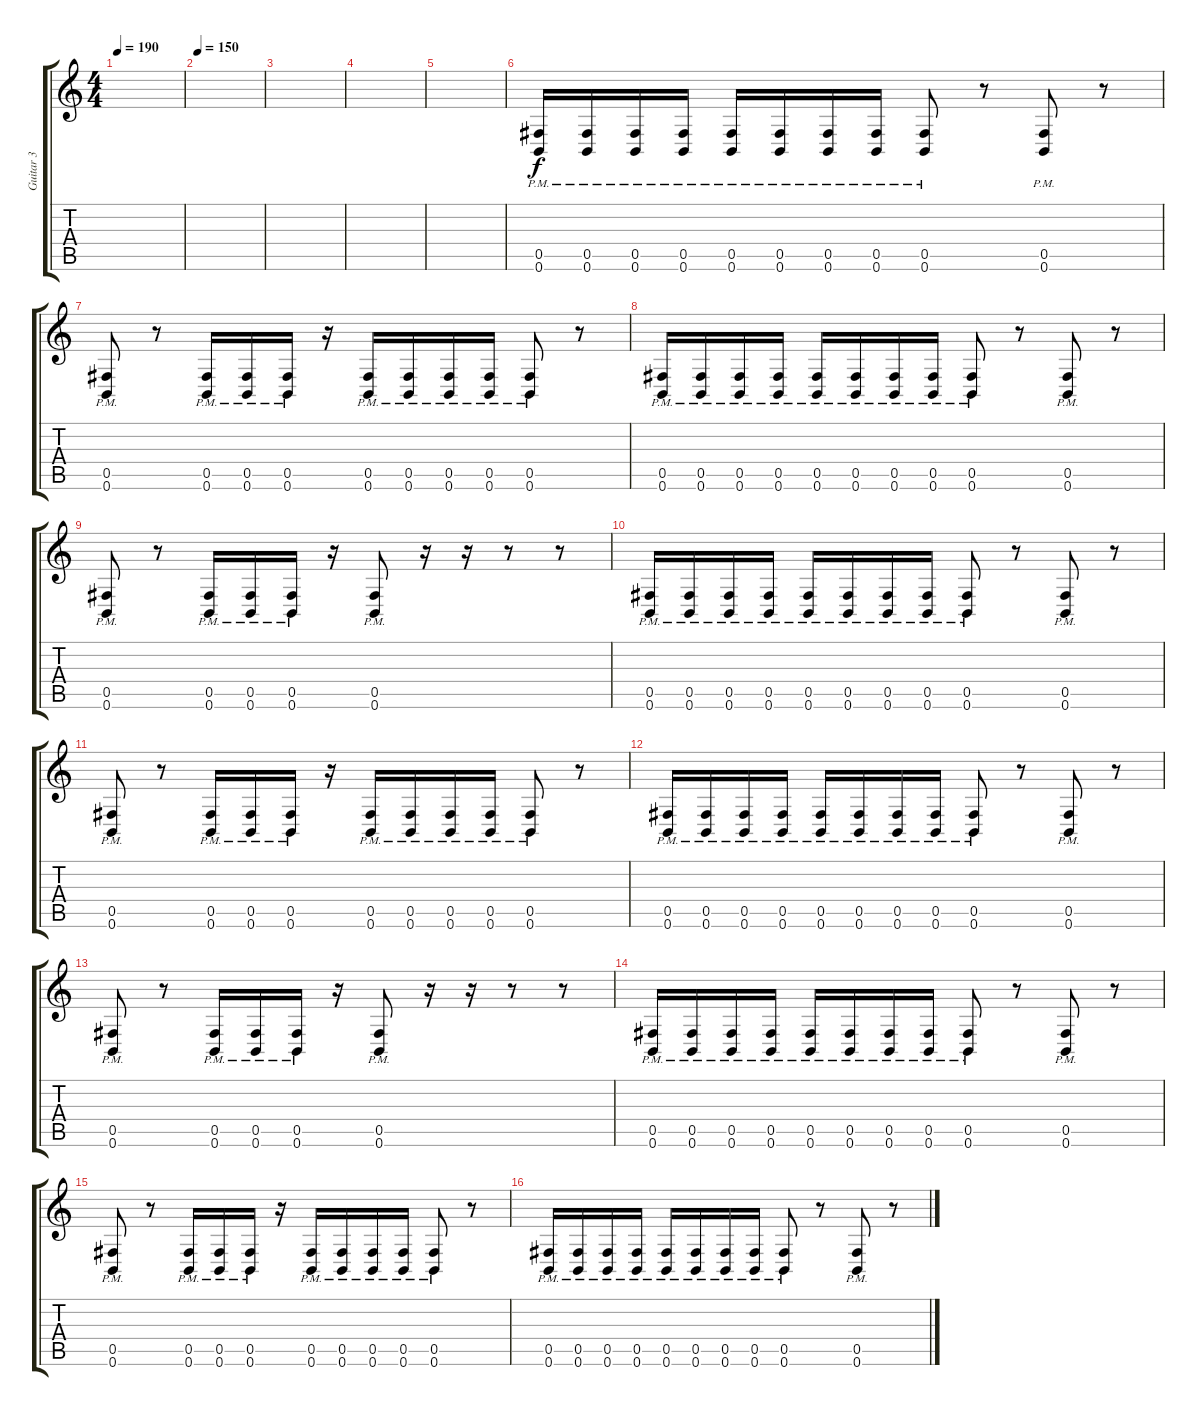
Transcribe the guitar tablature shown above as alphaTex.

\track ("Guitar 3" "Guitar 3") {instrument distortionguitar}
\staff {score tabs}
\tuning (Db4 Ab3 E3 B2 Gb2 B1) {hide}
\ts (4 4)
\tempo 190
\clef g2
\ks c
|
\tempo 150
|
|
|
|
(0.5{pm} 0.6{pm}).16 (0.5{pm} 0.6{pm}).16 (0.5{pm} 0.6{pm}).16 (0.5{pm} 0.6{pm}).16 (0.5{pm} 0.6{pm}).16 (0.5{pm} 0.6{pm}).16 (0.5{pm} 0.6{pm}).16 (0.5{pm} 0.6{pm}).16 (0.5{pm} 0.6{pm}).8 r.8 (0.5{pm} 0.6{pm}).8 r.8 |
(0.5{pm} 0.6{pm}).8 r.8 (0.5{pm} 0.6{pm}).16 (0.5{pm} 0.6{pm}).16 (0.5{pm} 0.6{pm}).16 r.16 (0.5{pm} 0.6{pm}).16 (0.5{pm} 0.6{pm}).16 (0.5{pm} 0.6{pm}).16 (0.5{pm} 0.6{pm}).16 (0.5{pm} 0.6{pm}).8 r.8 |
(0.5{pm} 0.6{pm}).16 (0.5{pm} 0.6{pm}).16 (0.5{pm} 0.6{pm}).16 (0.5{pm} 0.6{pm}).16 (0.5{pm} 0.6{pm}).16 (0.5{pm} 0.6{pm}).16 (0.5{pm} 0.6{pm}).16 (0.5{pm} 0.6{pm}).16 (0.5{pm} 0.6{pm}).8 r.8 (0.5{pm} 0.6{pm}).8 r.8 |
(0.5{pm} 0.6{pm}).8 r.8 (0.5{pm} 0.6{pm}).16 (0.5{pm} 0.6{pm}).16 (0.5{pm} 0.6{pm}).16 r.16 (0.5{pm} 0.6{pm}).8 r.16 r.16 r.8 r.8 |
(0.5{pm} 0.6{pm}).16 (0.5{pm} 0.6{pm}).16 (0.5{pm} 0.6{pm}).16 (0.5{pm} 0.6{pm}).16 (0.5{pm} 0.6{pm}).16 (0.5{pm} 0.6{pm}).16 (0.5{pm} 0.6{pm}).16 (0.5{pm} 0.6{pm}).16 (0.5{pm} 0.6{pm}).8 r.8 (0.5{pm} 0.6{pm}).8 r.8 |
(0.5{pm} 0.6{pm}).8 r.8 (0.5{pm} 0.6{pm}).16 (0.5{pm} 0.6{pm}).16 (0.5{pm} 0.6{pm}).16 r.16 (0.5{pm} 0.6{pm}).16 (0.5{pm} 0.6{pm}).16 (0.5{pm} 0.6{pm}).16 (0.5{pm} 0.6{pm}).16 (0.5{pm} 0.6{pm}).8 r.8 |
(0.5{pm} 0.6{pm}).16 (0.5{pm} 0.6{pm}).16 (0.5{pm} 0.6{pm}).16 (0.5{pm} 0.6{pm}).16 (0.5{pm} 0.6{pm}).16 (0.5{pm} 0.6{pm}).16 (0.5{pm} 0.6{pm}).16 (0.5{pm} 0.6{pm}).16 (0.5{pm} 0.6{pm}).8 r.8 (0.5{pm} 0.6{pm}).8 r.8 |
(0.5{pm} 0.6{pm}).8 r.8 (0.5{pm} 0.6{pm}).16 (0.5{pm} 0.6{pm}).16 (0.5{pm} 0.6{pm}).16 r.16 (0.5{pm} 0.6{pm}).8 r.16 r.16 r.8 r.8 |
(0.5{pm} 0.6{pm}).16 (0.5{pm} 0.6{pm}).16 (0.5{pm} 0.6{pm}).16 (0.5{pm} 0.6{pm}).16 (0.5{pm} 0.6{pm}).16 (0.5{pm} 0.6{pm}).16 (0.5{pm} 0.6{pm}).16 (0.5{pm} 0.6{pm}).16 (0.5{pm} 0.6{pm}).8 r.8 (0.5{pm} 0.6{pm}).8 r.8 |
(0.5{pm} 0.6{pm}).8 r.8 (0.5{pm} 0.6{pm}).16 (0.5{pm} 0.6{pm}).16 (0.5{pm} 0.6{pm}).16 r.16 (0.5{pm} 0.6{pm}).16 (0.5{pm} 0.6{pm}).16 (0.5{pm} 0.6{pm}).16 (0.5{pm} 0.6{pm}).16 (0.5{pm} 0.6{pm}).8 r.8 |
(0.5{pm} 0.6{pm}).16 (0.5{pm} 0.6{pm}).16 (0.5{pm} 0.6{pm}).16 (0.5{pm} 0.6{pm}).16 (0.5{pm} 0.6{pm}).16 (0.5{pm} 0.6{pm}).16 (0.5{pm} 0.6{pm}).16 (0.5{pm} 0.6{pm}).16 (0.5{pm} 0.6{pm}).8 r.8 (0.5{pm} 0.6{pm}).8 r.8
